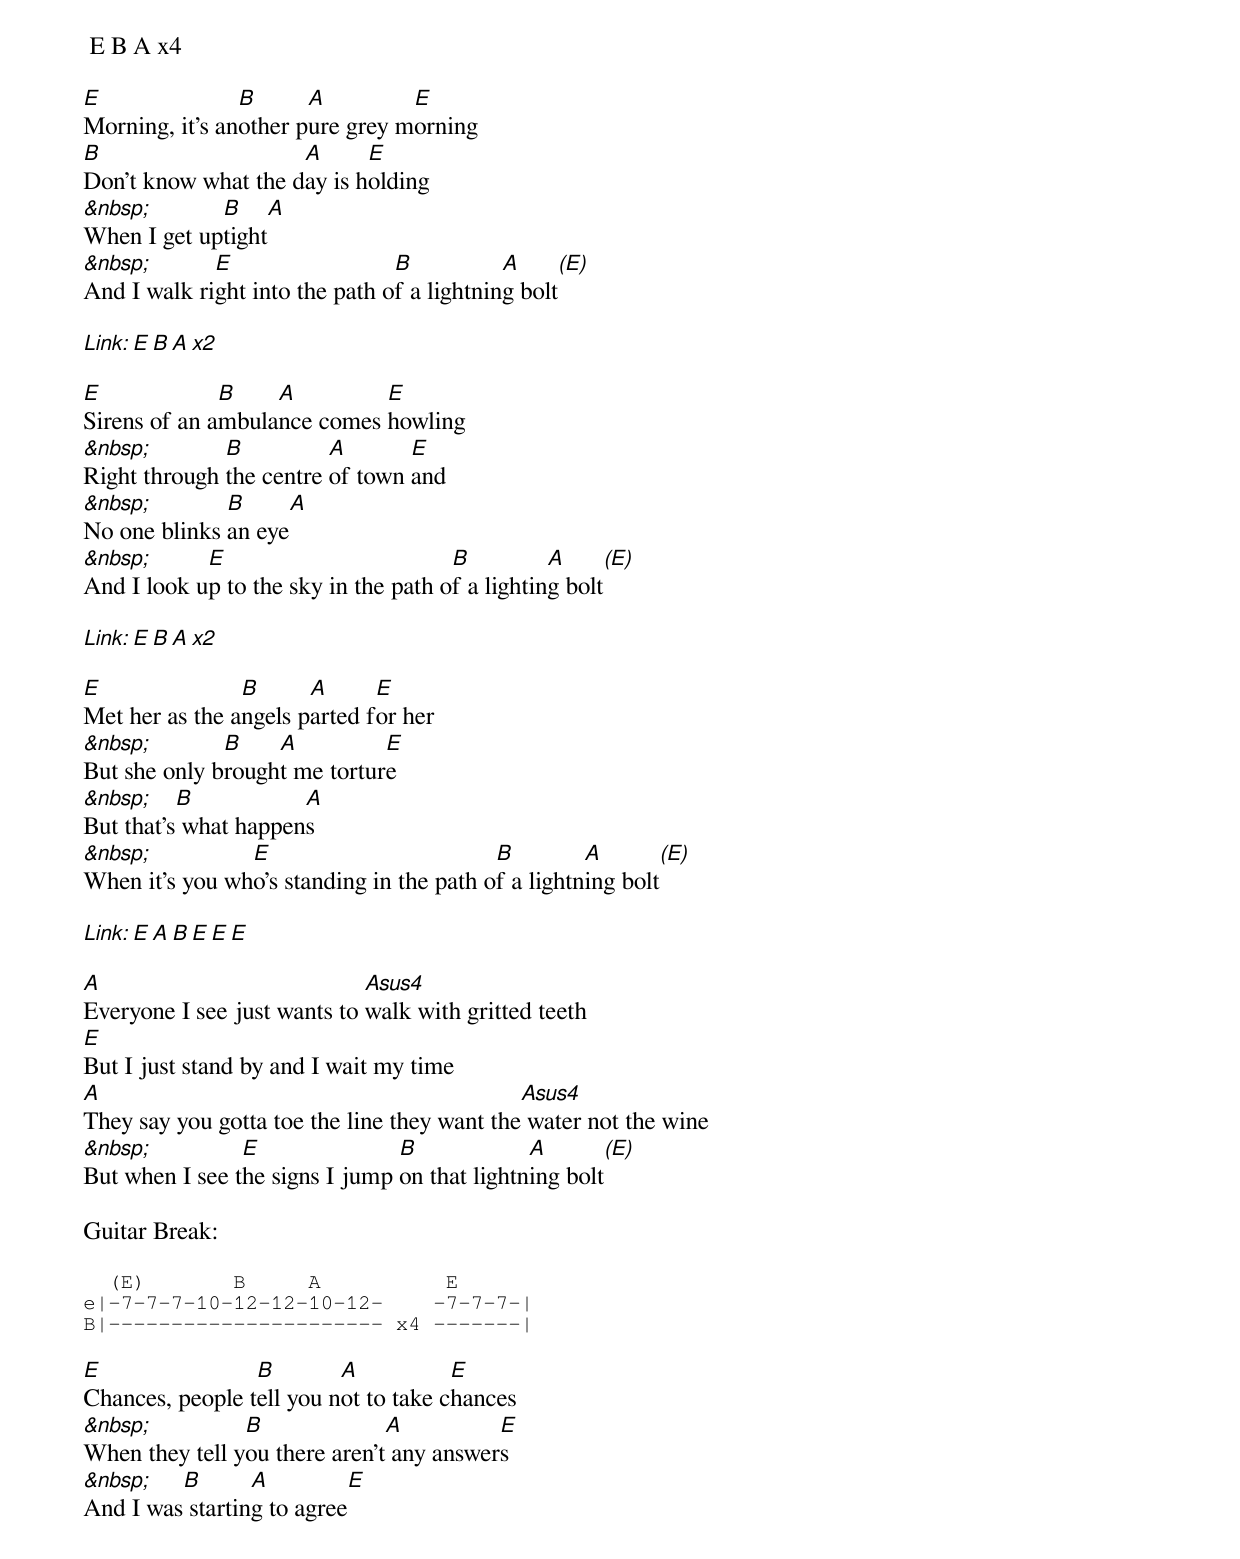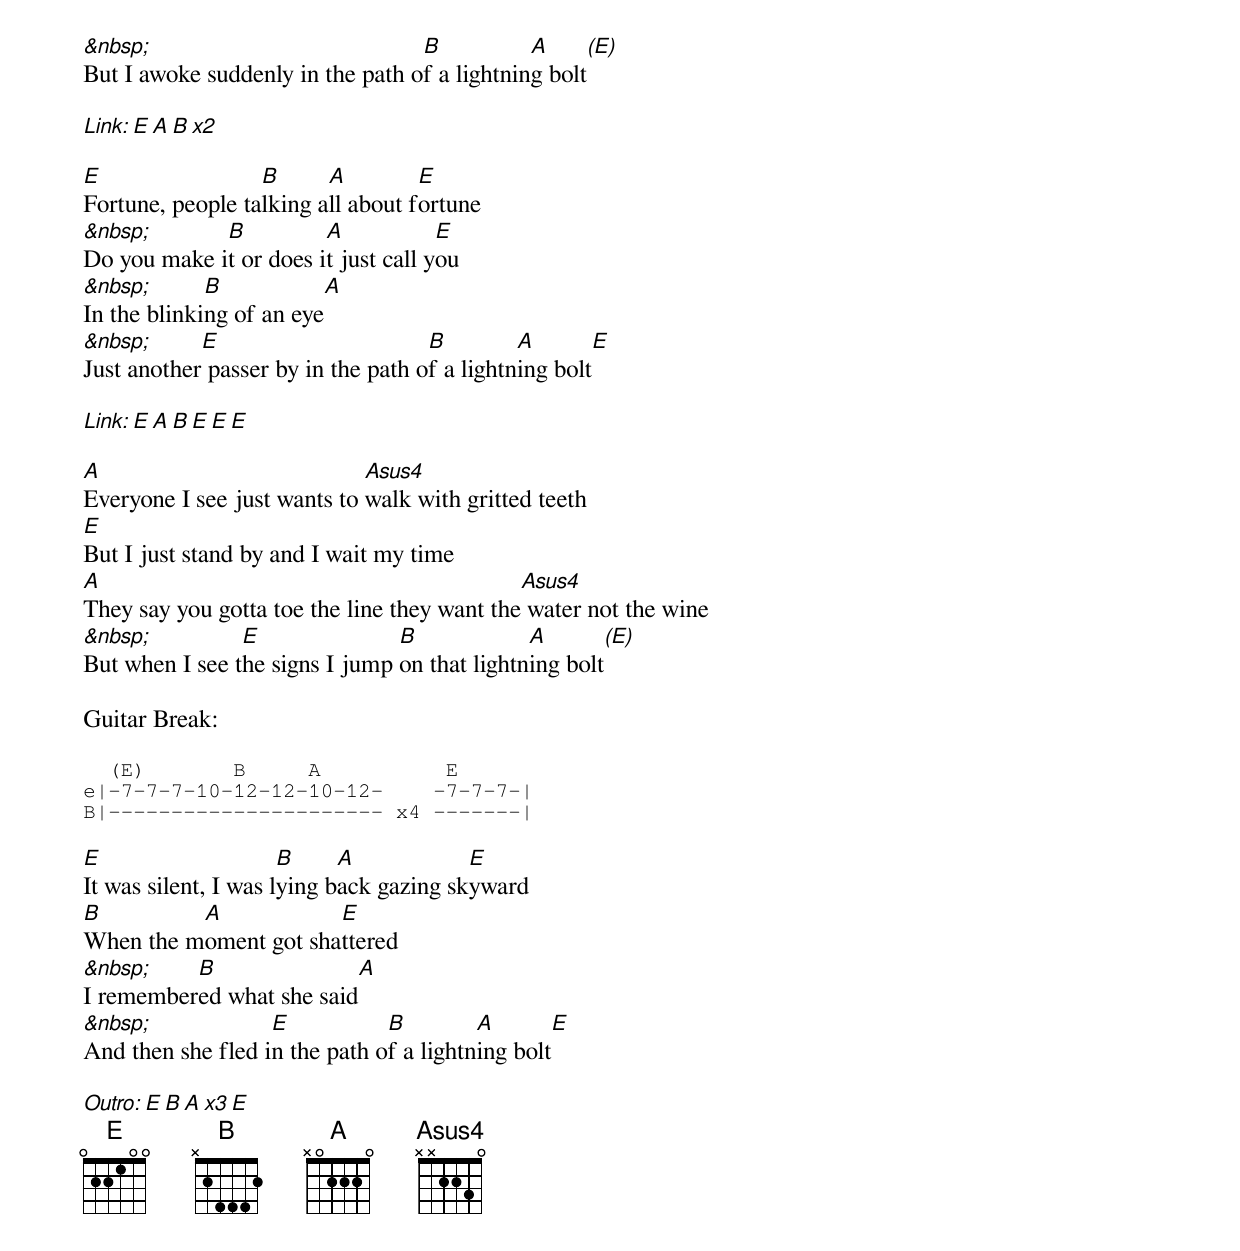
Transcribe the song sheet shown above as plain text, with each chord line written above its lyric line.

 E B A x4

E               B      A         E
Morning, it’s another pure grey morning
B                    A      E
Don’t know what the day is holding
&nbsp;       B      A
When I get uptight
&nbsp;       E                  B           A      (E)
And I walk right into the path of a lightning bolt

Link: E B A x2

E             B    A         E
Sirens of an ambulance comes howling
&nbsp;        B          A       E
Right through the centre of town and
&nbsp;        B        A
No one blinks an eye
&nbsp;      E                         B          A      (E)
And I look up to the sky in the path of a lighting bolt

Link: E B A x2

E               B      A      E
Met her as the angels parted for her
&nbsp;        B    A          E
But she only brought me torture
&nbsp;    B           A
But that’s what happens
&nbsp;          E                         B         A        (E)
When it’s you who’s standing in the path of a lightning bolt

Link: E A B E E E

A                            Asus4
Everyone I see just wants to walk with gritted teeth
E
But I just stand by and I wait my time
A                                            Asus4
They say you gotta toe the line they want the water not the wine
&nbsp;          E               B             A            (E)
But when I see the signs I jump on that lightning bolt

Guitar Break:

  (E)       B     A          E
e|-7-7-7-10-12-12-10-12-    -7-7-7-|
B|---------------------- x4 -------|

E                B        A           E
Chances, people tell you not to take chances
&nbsp;          B              A          E
When they tell you there aren’t any answers
&nbsp;   B       A          E
And I was starting to agree
&nbsp;                            B           A      (E)
But I awoke suddenly in the path of a lightning bolt

Link: E A B x2

E                 B      A         E
Fortune, people talking all about fortune
&nbsp;       B          A            E
Do you make it or does it just call you
&nbsp;       B             A
In the blinking of an eye
&nbsp;      E                       B         A         E
Just another passer by in the path of a lightning bolt

Link: E A B E E E

A                            Asus4
Everyone I see just wants to walk with gritted teeth
E
But I just stand by and I wait my time
A                                            Asus4
They say you gotta toe the line they want the water not the wine
&nbsp;          E               B             A            (E)
But when I see the signs I jump on that lightning bolt

Guitar Break:

  (E)       B     A          E
e|-7-7-7-10-12-12-10-12-    -7-7-7-|
B|---------------------- x4 -------|

E                     B     A            E
It was silent, I was lying back gazing skyward
B         A            E
When the moment got shattered
&nbsp;    B                 A
I remembered what she said
&nbsp;             E           B         A         E
And then she fled in the path of a lightning bolt

Outro: E B A x3 E
